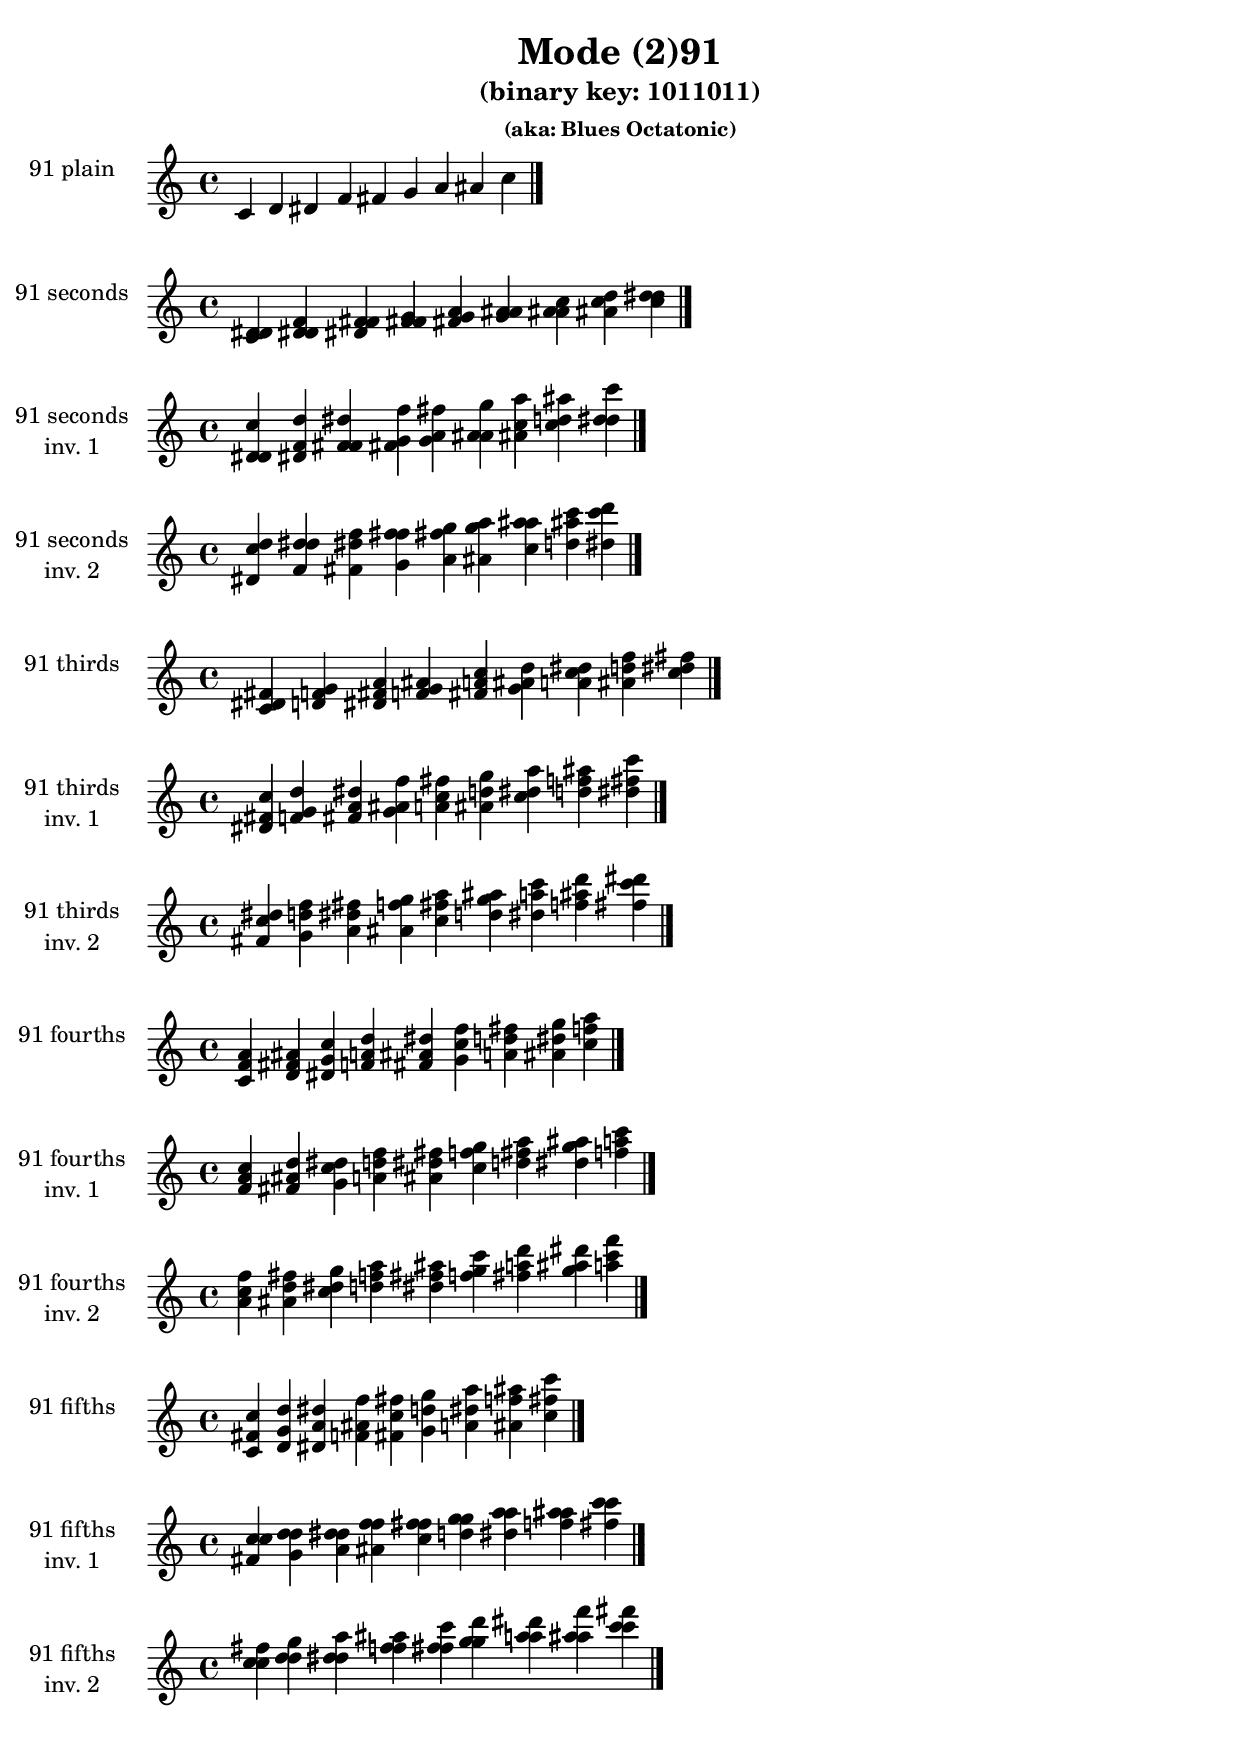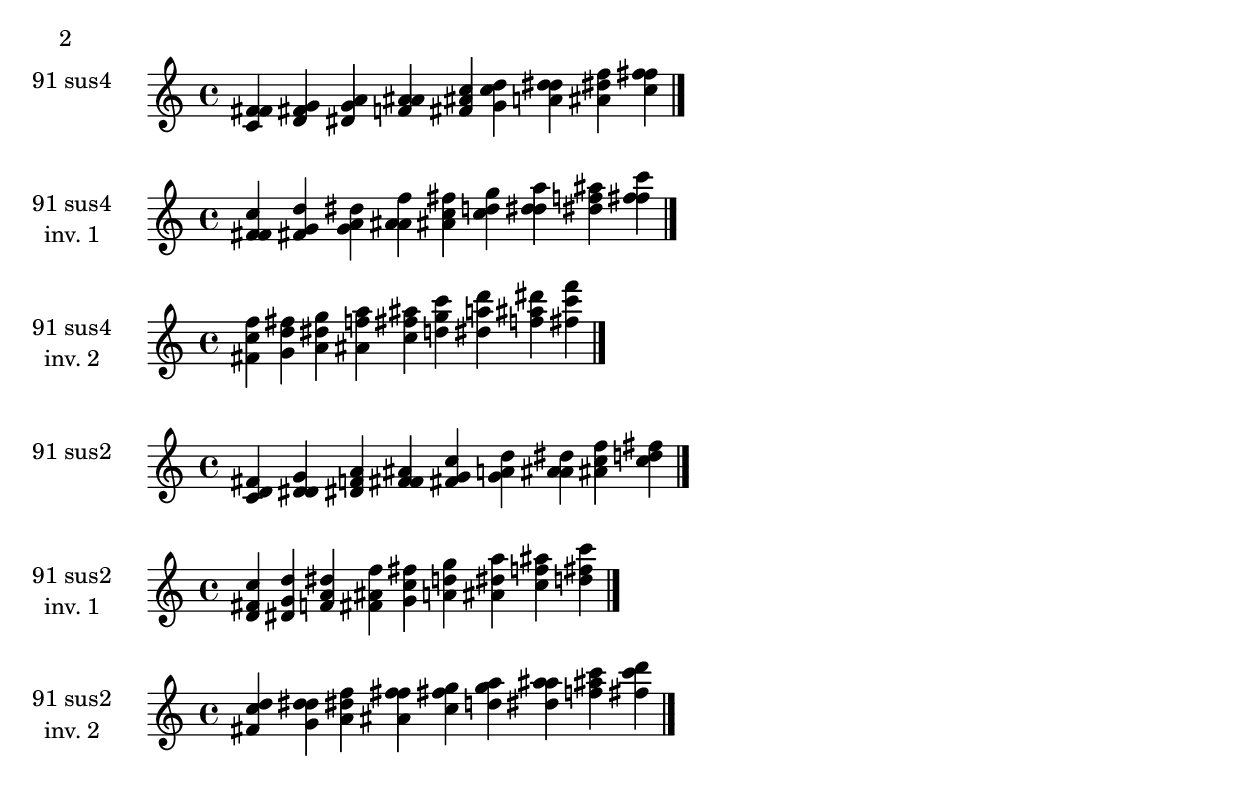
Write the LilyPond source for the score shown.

\version "2.19.0"

\header {
  title = "Mode (2)91"
  subtitle = "(binary key: 1011011)"
  subsubtitle = "(aka: Blues Octatonic)"
 %% Remove default LilyPond tagline
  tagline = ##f
}

\paper {
  #(set-paper-size "a4")
}

global = {
  \key c \major
  \time 4/4
  \tempo 4=100
}

\book {
  \score {
    \new Staff \with {
      instrumentName =  \markup { \column {
         \hcenter-in #14 \line { 91 plain }
         \hcenter-in #14 \line {  } } }
      midiInstrument = "oboe"
    } { \accidentalStyle "default"
        \cadenzaOn c' d' dis' f' fis' g' a' ais' c''  \cadenzaOff \bar "|." }
    \layout { }
  }
  \score {
    \new Staff \with {
      instrumentName =  \markup { \column {
         \hcenter-in #14 \line { 91 seconds }
         \hcenter-in #14 \line {  } } }
      midiInstrument = "oboe"
    } { \accidentalStyle "default"
        \cadenzaOn <c' d' dis'> <d' dis' f'> <dis' f' fis'> <f' fis' g'> <fis' g' a'> <g' a' ais'> <a' ais' c''> <ais' c'' d''> <c'' d'' dis''>  \cadenzaOff \bar "|." }
    \layout { }
  }
  \score {
    \new Staff \with {
      instrumentName =  \markup { \column {
         \hcenter-in #14 \line { 91 seconds }
         \hcenter-in #14 \line { inv. 1 } } }
      midiInstrument = "oboe"
    } { \accidentalStyle "default"
        \cadenzaOn <d' dis' c''> <dis' f' d''> <f' fis' dis''> <fis' g' f''> <g' a' fis''> <a' ais' g''> <ais' c'' a''> <c'' d'' ais''> <d'' dis'' c'''>  \cadenzaOff \bar "|." }
    \layout { }
  }
  \score {
    \new Staff \with {
      instrumentName =  \markup { \column {
         \hcenter-in #14 \line { 91 seconds }
         \hcenter-in #14 \line { inv. 2 } } }
      midiInstrument = "oboe"
    } { \accidentalStyle "default"
        \cadenzaOn <dis' c'' d''> <f' d'' dis''> <fis' dis'' f''> <g' f'' fis''> <a' fis'' g''> <ais' g'' a''> <c'' a'' ais''> <d'' ais'' c'''> <dis'' c''' d'''>  \cadenzaOff \bar "|." }
    \layout { }
  }
  \score {
    \new Staff \with {
      instrumentName =  \markup { \column {
         \hcenter-in #14 \line { 91 thirds }
         \hcenter-in #14 \line {  } } }
      midiInstrument = "oboe"
    } { \accidentalStyle "default"
        \cadenzaOn <c' dis' fis'> <d' f' g'> <dis' fis' a'> <f' g' ais'> <fis' a' c''> <g' ais' d''> <a' c'' dis''> <ais' d'' f''> <c'' dis'' fis''>  \cadenzaOff \bar "|." }
    \layout { }
  }
  \score {
    \new Staff \with {
      instrumentName =  \markup { \column {
         \hcenter-in #14 \line { 91 thirds }
         \hcenter-in #14 \line { inv. 1 } } }
      midiInstrument = "oboe"
    } { \accidentalStyle "default"
        \cadenzaOn <dis' fis' c''> <f' g' d''> <fis' a' dis''> <g' ais' f''> <a' c'' fis''> <ais' d'' g''> <c'' dis'' a''> <d'' f'' ais''> <dis'' fis'' c'''>  \cadenzaOff \bar "|." }
    \layout { }
  }
  \score {
    \new Staff \with {
      instrumentName =  \markup { \column {
         \hcenter-in #14 \line { 91 thirds }
         \hcenter-in #14 \line { inv. 2 } } }
      midiInstrument = "oboe"
    } { \accidentalStyle "default"
        \cadenzaOn <fis' c'' dis''> <g' d'' f''> <a' dis'' fis''> <ais' f'' g''> <c'' fis'' a''> <d'' g'' ais''> <dis'' a'' c'''> <f'' ais'' d'''> <fis'' c''' dis'''>  \cadenzaOff \bar "|." }
    \layout { }
  }
  \score {
    \new Staff \with {
      instrumentName =  \markup { \column {
         \hcenter-in #14 \line { 91 fourths }
         \hcenter-in #14 \line {  } } }
      midiInstrument = "oboe"
    } { \accidentalStyle "default"
        \cadenzaOn <c' f' a'> <d' fis' ais'> <dis' g' c''> <f' a' d''> <fis' ais' dis''> <g' c'' f''> <a' d'' fis''> <ais' dis'' g''> <c'' f'' a''>  \cadenzaOff \bar "|." }
    \layout { }
  }
  \score {
    \new Staff \with {
      instrumentName =  \markup { \column {
         \hcenter-in #14 \line { 91 fourths }
         \hcenter-in #14 \line { inv. 1 } } }
      midiInstrument = "oboe"
    } { \accidentalStyle "default"
        \cadenzaOn <f' a' c''> <fis' ais' d''> <g' c'' dis''> <a' d'' f''> <ais' dis'' fis''> <c'' f'' g''> <d'' fis'' a''> <dis'' g'' ais''> <f'' a'' c'''>  \cadenzaOff \bar "|." }
    \layout { }
  }
  \score {
    \new Staff \with {
      instrumentName =  \markup { \column {
         \hcenter-in #14 \line { 91 fourths }
         \hcenter-in #14 \line { inv. 2 } } }
      midiInstrument = "oboe"
    } { \accidentalStyle "default"
        \cadenzaOn <a' c'' f''> <ais' d'' fis''> <c'' dis'' g''> <d'' f'' a''> <dis'' fis'' ais''> <f'' g'' c'''> <fis'' a'' d'''> <g'' ais'' dis'''> <a'' c''' f'''>  \cadenzaOff \bar "|." }
    \layout { }
  }
  \score {
    \new Staff \with {
      instrumentName =  \markup { \column {
         \hcenter-in #14 \line { 91 fifths }
         \hcenter-in #14 \line {  } } }
      midiInstrument = "oboe"
    } { \accidentalStyle "default"
        \cadenzaOn <c' fis' c''> <d' g' d''> <dis' a' dis''> <f' ais' f''> <fis' c'' fis''> <g' d'' g''> <a' dis'' a''> <ais' f'' ais''> <c'' fis'' c'''>  \cadenzaOff \bar "|." }
    \layout { }
  }
  \score {
    \new Staff \with {
      instrumentName =  \markup { \column {
         \hcenter-in #14 \line { 91 fifths }
         \hcenter-in #14 \line { inv. 1 } } }
      midiInstrument = "oboe"
    } { \accidentalStyle "default"
        \cadenzaOn <fis' c'' c''> <g' d'' d''> <a' dis'' dis''> <ais' f'' f''> <c'' fis'' fis''> <d'' g'' g''> <dis'' a'' a''> <f'' ais'' ais''> <fis'' c''' c'''>  \cadenzaOff \bar "|." }
    \layout { }
  }
  \score {
    \new Staff \with {
      instrumentName =  \markup { \column {
         \hcenter-in #14 \line { 91 fifths }
         \hcenter-in #14 \line { inv. 2 } } }
      midiInstrument = "oboe"
    } { \accidentalStyle "default"
        \cadenzaOn <c'' c'' fis''> <d'' d'' g''> <dis'' dis'' a''> <f'' f'' ais''> <fis'' fis'' c'''> <g'' g'' d'''> <a'' a'' dis'''> <ais'' ais'' f'''> <c''' c''' fis'''>  \cadenzaOff \bar "|." }
    \layout { }
  }
  \score {
    \new Staff \with {
      instrumentName =  \markup { \column {
         \hcenter-in #14 \line { 91 sus4 }
         \hcenter-in #14 \line {  } } }
      midiInstrument = "oboe"
    } { \accidentalStyle "default"
        \cadenzaOn <c' f' fis'> <d' fis' g'> <dis' g' a'> <f' a' ais'> <fis' ais' c''> <g' c'' d''> <a' d'' dis''> <ais' dis'' f''> <c'' f'' fis''>  \cadenzaOff \bar "|." }
    \layout { }
  }
  \score {
    \new Staff \with {
      instrumentName =  \markup { \column {
         \hcenter-in #14 \line { 91 sus4 }
         \hcenter-in #14 \line { inv. 1 } } }
      midiInstrument = "oboe"
    } { \accidentalStyle "default"
        \cadenzaOn <f' fis' c''> <fis' g' d''> <g' a' dis''> <a' ais' f''> <ais' c'' fis''> <c'' d'' g''> <d'' dis'' a''> <dis'' f'' ais''> <f'' fis'' c'''>  \cadenzaOff \bar "|." }
    \layout { }
  }
  \score {
    \new Staff \with {
      instrumentName =  \markup { \column {
         \hcenter-in #14 \line { 91 sus4 }
         \hcenter-in #14 \line { inv. 2 } } }
      midiInstrument = "oboe"
    } { \accidentalStyle "default"
        \cadenzaOn <fis' c'' f''> <g' d'' fis''> <a' dis'' g''> <ais' f'' a''> <c'' fis'' ais''> <d'' g'' c'''> <dis'' a'' d'''> <f'' ais'' dis'''> <fis'' c''' f'''>  \cadenzaOff \bar "|." }
    \layout { }
  }
  \score {
    \new Staff \with {
      instrumentName =  \markup { \column {
         \hcenter-in #14 \line { 91 sus2 }
         \hcenter-in #14 \line {  } } }
      midiInstrument = "oboe"
    } { \accidentalStyle "default"
        \cadenzaOn <c' d' fis'> <d' dis' g'> <dis' f' a'> <f' fis' ais'> <fis' g' c''> <g' a' d''> <a' ais' dis''> <ais' c'' f''> <c'' d'' fis''>  \cadenzaOff \bar "|." }
    \layout { }
  }
  \score {
    \new Staff \with {
      instrumentName =  \markup { \column {
         \hcenter-in #14 \line { 91 sus2 }
         \hcenter-in #14 \line { inv. 1 } } }
      midiInstrument = "oboe"
    } { \accidentalStyle "default"
        \cadenzaOn <d' fis' c''> <dis' g' d''> <f' a' dis''> <fis' ais' f''> <g' c'' fis''> <a' d'' g''> <ais' dis'' a''> <c'' f'' ais''> <d'' fis'' c'''>  \cadenzaOff \bar "|." }
    \layout { }
  }
  \score {
    \new Staff \with {
      instrumentName =  \markup { \column {
         \hcenter-in #14 \line { 91 sus2 }
         \hcenter-in #14 \line { inv. 2 } } }
      midiInstrument = "oboe"
    } { \accidentalStyle "default"
        \cadenzaOn <fis' c'' d''> <g' d'' dis''> <a' dis'' f''> <ais' f'' fis''> <c'' fis'' g''> <d'' g'' a''> <dis'' a'' ais''> <f'' ais'' c'''> <fis'' c''' d'''>  \cadenzaOff \bar "|." }
    \layout { }
  }
}

\book {
  \bookOutputSuffix "plain_"
  \score {
    \new Staff \with {
      instrumentName =  \markup { \column {
         \hcenter-in #14 \line { 91 plain }
         \hcenter-in #14 \line {  } } }
      midiInstrument = "oboe"
    } { \accidentalStyle "default"
        \cadenzaOn c' d' dis' f' fis' g' a' ais' c''  \cadenzaOff \bar "|." }
    \midi { }
  }
}
\book {
  \bookOutputSuffix "seconds_"
  \score {
    \new Staff \with {
      instrumentName =  \markup { \column {
         \hcenter-in #14 \line { 91 seconds }
         \hcenter-in #14 \line {  } } }
      midiInstrument = "oboe"
    } { \accidentalStyle "default"
        \cadenzaOn <c' d' dis'> <d' dis' f'> <dis' f' fis'> <f' fis' g'> <fis' g' a'> <g' a' ais'> <a' ais' c''> <ais' c'' d''> <c'' d'' dis''>  \cadenzaOff \bar "|." }
    \midi { }
  }
}
\book {
  \bookOutputSuffix "seconds_inv. 1"
  \score {
    \new Staff \with {
      instrumentName =  \markup { \column {
         \hcenter-in #14 \line { 91 seconds }
         \hcenter-in #14 \line { inv. 1 } } }
      midiInstrument = "oboe"
    } { \accidentalStyle "default"
        \cadenzaOn <d' dis' c''> <dis' f' d''> <f' fis' dis''> <fis' g' f''> <g' a' fis''> <a' ais' g''> <ais' c'' a''> <c'' d'' ais''> <d'' dis'' c'''>  \cadenzaOff \bar "|." }
    \midi { }
  }
}
\book {
  \bookOutputSuffix "seconds_inv. 2"
  \score {
    \new Staff \with {
      instrumentName =  \markup { \column {
         \hcenter-in #14 \line { 91 seconds }
         \hcenter-in #14 \line { inv. 2 } } }
      midiInstrument = "oboe"
    } { \accidentalStyle "default"
        \cadenzaOn <dis' c'' d''> <f' d'' dis''> <fis' dis'' f''> <g' f'' fis''> <a' fis'' g''> <ais' g'' a''> <c'' a'' ais''> <d'' ais'' c'''> <dis'' c''' d'''>  \cadenzaOff \bar "|." }
    \midi { }
  }
}
\book {
  \bookOutputSuffix "thirds_"
  \score {
    \new Staff \with {
      instrumentName =  \markup { \column {
         \hcenter-in #14 \line { 91 thirds }
         \hcenter-in #14 \line {  } } }
      midiInstrument = "oboe"
    } { \accidentalStyle "default"
        \cadenzaOn <c' dis' fis'> <d' f' g'> <dis' fis' a'> <f' g' ais'> <fis' a' c''> <g' ais' d''> <a' c'' dis''> <ais' d'' f''> <c'' dis'' fis''>  \cadenzaOff \bar "|." }
    \midi { }
  }
}
\book {
  \bookOutputSuffix "thirds_inv. 1"
  \score {
    \new Staff \with {
      instrumentName =  \markup { \column {
         \hcenter-in #14 \line { 91 thirds }
         \hcenter-in #14 \line { inv. 1 } } }
      midiInstrument = "oboe"
    } { \accidentalStyle "default"
        \cadenzaOn <dis' fis' c''> <f' g' d''> <fis' a' dis''> <g' ais' f''> <a' c'' fis''> <ais' d'' g''> <c'' dis'' a''> <d'' f'' ais''> <dis'' fis'' c'''>  \cadenzaOff \bar "|." }
    \midi { }
  }
}
\book {
  \bookOutputSuffix "thirds_inv. 2"
  \score {
    \new Staff \with {
      instrumentName =  \markup { \column {
         \hcenter-in #14 \line { 91 thirds }
         \hcenter-in #14 \line { inv. 2 } } }
      midiInstrument = "oboe"
    } { \accidentalStyle "default"
        \cadenzaOn <fis' c'' dis''> <g' d'' f''> <a' dis'' fis''> <ais' f'' g''> <c'' fis'' a''> <d'' g'' ais''> <dis'' a'' c'''> <f'' ais'' d'''> <fis'' c''' dis'''>  \cadenzaOff \bar "|." }
    \midi { }
  }
}
\book {
  \bookOutputSuffix "fourths_"
  \score {
    \new Staff \with {
      instrumentName =  \markup { \column {
         \hcenter-in #14 \line { 91 fourths }
         \hcenter-in #14 \line {  } } }
      midiInstrument = "oboe"
    } { \accidentalStyle "default"
        \cadenzaOn <c' f' a'> <d' fis' ais'> <dis' g' c''> <f' a' d''> <fis' ais' dis''> <g' c'' f''> <a' d'' fis''> <ais' dis'' g''> <c'' f'' a''>  \cadenzaOff \bar "|." }
    \midi { }
  }
}
\book {
  \bookOutputSuffix "fourths_inv. 1"
  \score {
    \new Staff \with {
      instrumentName =  \markup { \column {
         \hcenter-in #14 \line { 91 fourths }
         \hcenter-in #14 \line { inv. 1 } } }
      midiInstrument = "oboe"
    } { \accidentalStyle "default"
        \cadenzaOn <f' a' c''> <fis' ais' d''> <g' c'' dis''> <a' d'' f''> <ais' dis'' fis''> <c'' f'' g''> <d'' fis'' a''> <dis'' g'' ais''> <f'' a'' c'''>  \cadenzaOff \bar "|." }
    \midi { }
  }
}
\book {
  \bookOutputSuffix "fourths_inv. 2"
  \score {
    \new Staff \with {
      instrumentName =  \markup { \column {
         \hcenter-in #14 \line { 91 fourths }
         \hcenter-in #14 \line { inv. 2 } } }
      midiInstrument = "oboe"
    } { \accidentalStyle "default"
        \cadenzaOn <a' c'' f''> <ais' d'' fis''> <c'' dis'' g''> <d'' f'' a''> <dis'' fis'' ais''> <f'' g'' c'''> <fis'' a'' d'''> <g'' ais'' dis'''> <a'' c''' f'''>  \cadenzaOff \bar "|." }
    \midi { }
  }
}
\book {
  \bookOutputSuffix "fifths_"
  \score {
    \new Staff \with {
      instrumentName =  \markup { \column {
         \hcenter-in #14 \line { 91 fifths }
         \hcenter-in #14 \line {  } } }
      midiInstrument = "oboe"
    } { \accidentalStyle "default"
        \cadenzaOn <c' fis' c''> <d' g' d''> <dis' a' dis''> <f' ais' f''> <fis' c'' fis''> <g' d'' g''> <a' dis'' a''> <ais' f'' ais''> <c'' fis'' c'''>  \cadenzaOff \bar "|." }
    \midi { }
  }
}
\book {
  \bookOutputSuffix "fifths_inv. 1"
  \score {
    \new Staff \with {
      instrumentName =  \markup { \column {
         \hcenter-in #14 \line { 91 fifths }
         \hcenter-in #14 \line { inv. 1 } } }
      midiInstrument = "oboe"
    } { \accidentalStyle "default"
        \cadenzaOn <fis' c'' c''> <g' d'' d''> <a' dis'' dis''> <ais' f'' f''> <c'' fis'' fis''> <d'' g'' g''> <dis'' a'' a''> <f'' ais'' ais''> <fis'' c''' c'''>  \cadenzaOff \bar "|." }
    \midi { }
  }
}
\book {
  \bookOutputSuffix "fifths_inv. 2"
  \score {
    \new Staff \with {
      instrumentName =  \markup { \column {
         \hcenter-in #14 \line { 91 fifths }
         \hcenter-in #14 \line { inv. 2 } } }
      midiInstrument = "oboe"
    } { \accidentalStyle "default"
        \cadenzaOn <c'' c'' fis''> <d'' d'' g''> <dis'' dis'' a''> <f'' f'' ais''> <fis'' fis'' c'''> <g'' g'' d'''> <a'' a'' dis'''> <ais'' ais'' f'''> <c''' c''' fis'''>  \cadenzaOff \bar "|." }
    \midi { }
  }
}
\book {
  \bookOutputSuffix "sus4_"
  \score {
    \new Staff \with {
      instrumentName =  \markup { \column {
         \hcenter-in #14 \line { 91 sus4 }
         \hcenter-in #14 \line {  } } }
      midiInstrument = "oboe"
    } { \accidentalStyle "default"
        \cadenzaOn <c' f' fis'> <d' fis' g'> <dis' g' a'> <f' a' ais'> <fis' ais' c''> <g' c'' d''> <a' d'' dis''> <ais' dis'' f''> <c'' f'' fis''>  \cadenzaOff \bar "|." }
    \midi { }
  }
}
\book {
  \bookOutputSuffix "sus4_inv. 1"
  \score {
    \new Staff \with {
      instrumentName =  \markup { \column {
         \hcenter-in #14 \line { 91 sus4 }
         \hcenter-in #14 \line { inv. 1 } } }
      midiInstrument = "oboe"
    } { \accidentalStyle "default"
        \cadenzaOn <f' fis' c''> <fis' g' d''> <g' a' dis''> <a' ais' f''> <ais' c'' fis''> <c'' d'' g''> <d'' dis'' a''> <dis'' f'' ais''> <f'' fis'' c'''>  \cadenzaOff \bar "|." }
    \midi { }
  }
}
\book {
  \bookOutputSuffix "sus4_inv. 2"
  \score {
    \new Staff \with {
      instrumentName =  \markup { \column {
         \hcenter-in #14 \line { 91 sus4 }
         \hcenter-in #14 \line { inv. 2 } } }
      midiInstrument = "oboe"
    } { \accidentalStyle "default"
        \cadenzaOn <fis' c'' f''> <g' d'' fis''> <a' dis'' g''> <ais' f'' a''> <c'' fis'' ais''> <d'' g'' c'''> <dis'' a'' d'''> <f'' ais'' dis'''> <fis'' c''' f'''>  \cadenzaOff \bar "|." }
    \midi { }
  }
}
\book {
  \bookOutputSuffix "sus2_"
  \score {
    \new Staff \with {
      instrumentName =  \markup { \column {
         \hcenter-in #14 \line { 91 sus2 }
         \hcenter-in #14 \line {  } } }
      midiInstrument = "oboe"
    } { \accidentalStyle "default"
        \cadenzaOn <c' d' fis'> <d' dis' g'> <dis' f' a'> <f' fis' ais'> <fis' g' c''> <g' a' d''> <a' ais' dis''> <ais' c'' f''> <c'' d'' fis''>  \cadenzaOff \bar "|." }
    \midi { }
  }
}
\book {
  \bookOutputSuffix "sus2_inv. 1"
  \score {
    \new Staff \with {
      instrumentName =  \markup { \column {
         \hcenter-in #14 \line { 91 sus2 }
         \hcenter-in #14 \line { inv. 1 } } }
      midiInstrument = "oboe"
    } { \accidentalStyle "default"
        \cadenzaOn <d' fis' c''> <dis' g' d''> <f' a' dis''> <fis' ais' f''> <g' c'' fis''> <a' d'' g''> <ais' dis'' a''> <c'' f'' ais''> <d'' fis'' c'''>  \cadenzaOff \bar "|." }
    \midi { }
  }
}
\book {
  \bookOutputSuffix "sus2_inv. 2"
  \score {
    \new Staff \with {
      instrumentName =  \markup { \column {
         \hcenter-in #14 \line { 91 sus2 }
         \hcenter-in #14 \line { inv. 2 } } }
      midiInstrument = "oboe"
    } { \accidentalStyle "default"
        \cadenzaOn <fis' c'' d''> <g' d'' dis''> <a' dis'' f''> <ais' f'' fis''> <c'' fis'' g''> <d'' g'' a''> <dis'' a'' ais''> <f'' ais'' c'''> <fis'' c''' d'''>  \cadenzaOff \bar "|." }
    \midi { }
  }
}
